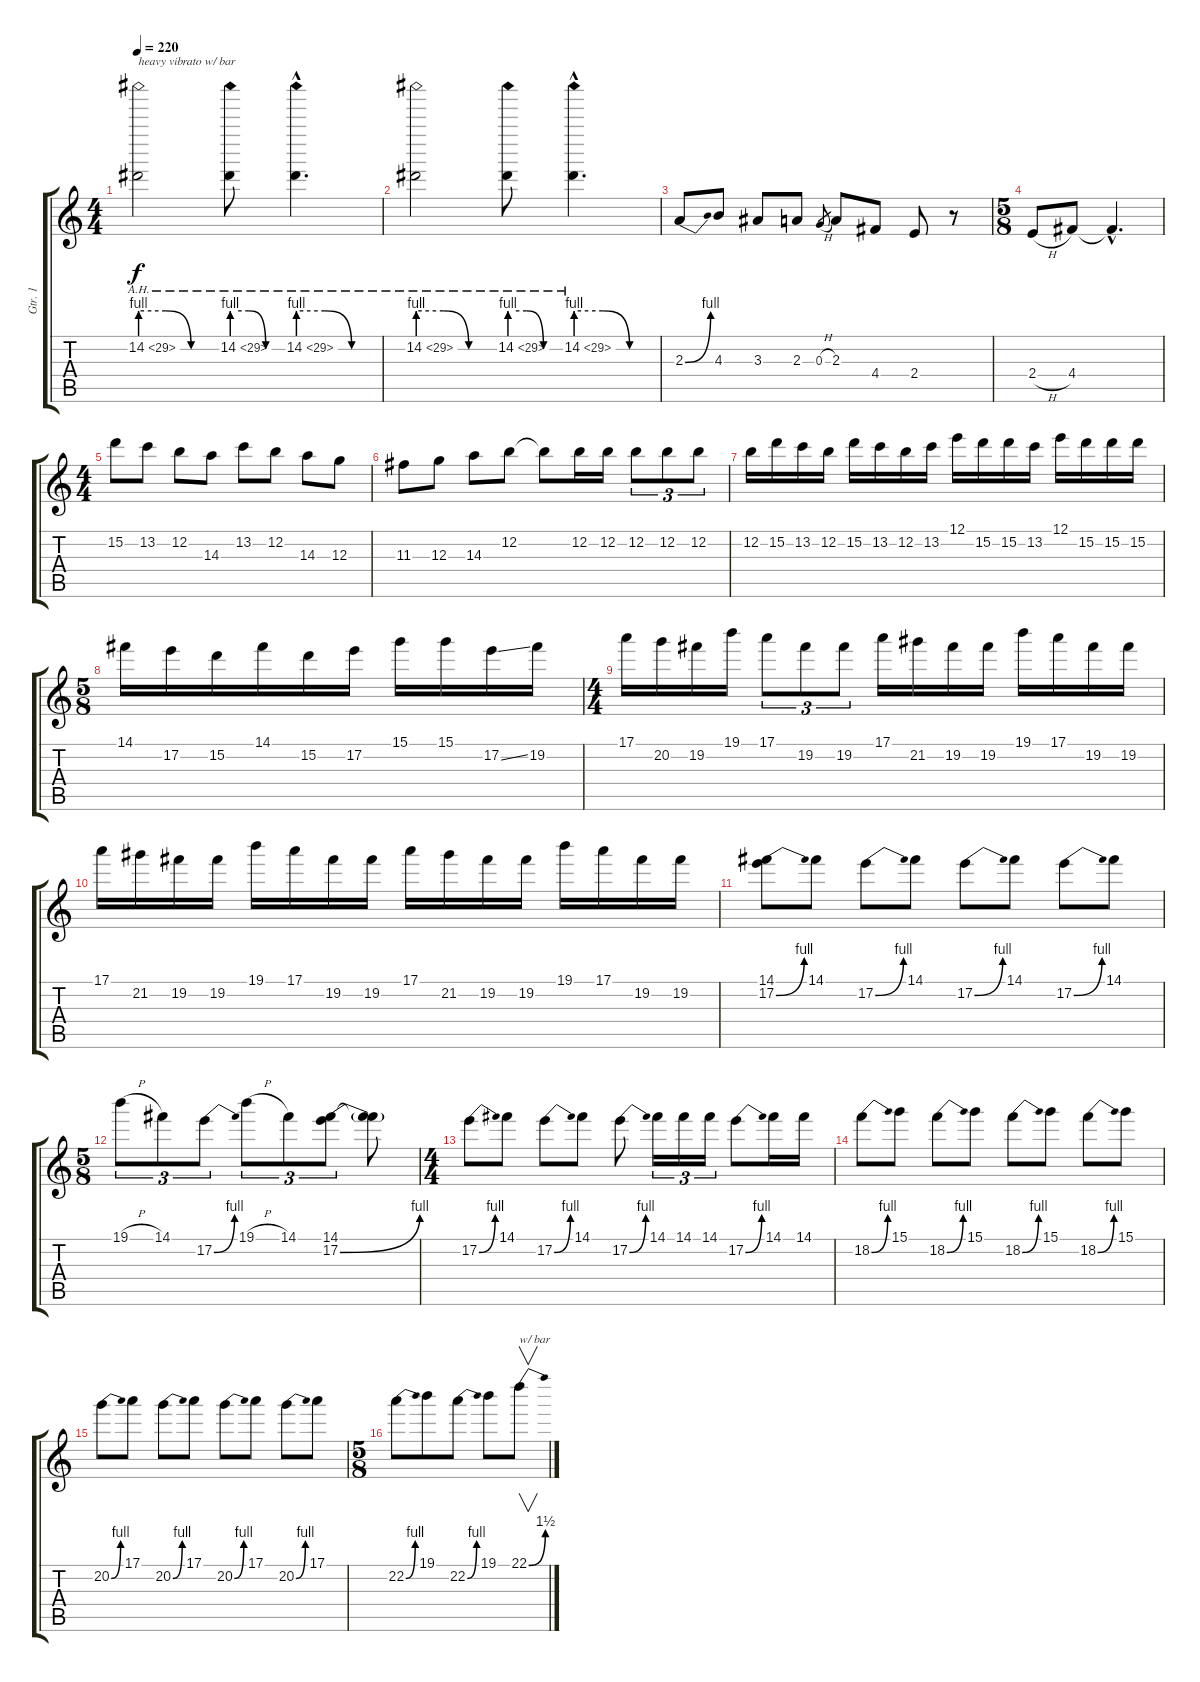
\track ("Gtr. 1" "Gtr. 1") {instrument distortionguitar}
\staff {score tabs}
\tuning (E4 B3 G3 D3 A2 E2) {hide}
\ts (4 4)
\tempo 220
\clef g2
\ks c
14.2{be (custom 0 4 20 4 40 0 60 0) ah 15}.2{txt "heavy vibrato w/ bar" dy f} 14.2{be (custom 0 4 20 4 40 0 60 0) ah 15}.8 14.2{be (custom 0 4 20 4 40 0 60 0) ah 15 hac}.4{d} |
14.2{be (custom 0 4 20 4 40 0 60 0) ah 15}.2 14.2{be (custom 0 4 20 4 40 0 60 0) ah 15}.8 14.2{be (custom 0 4 20 4 40 0 60 0) ah 15 hac}.4{d} |
2.3{be (bend 0 0 60 4)}.8 4.3.8 3.3.8 2.3.8 0.3{h}.8{gr} 2.3.8 4.4.8 2.4.8 r.8 |
\ts (5 8)
2.4{h}.8 4.4.8 4.4{hac t}.4{d} |
\ts (4 4)
15.2.8 13.2.8 12.2.8 14.3.8 13.2.8 12.2.8 14.3.8 12.3.8 |
11.3.8 12.3.8 14.3.8 12.2.8 12.2{t}.8 12.2.16 12.2.16 12.2.8{tu (3 2)} 12.2.8{tu (3 2)} 12.2.8{tu (3 2)} |
12.2.16 15.2.16 13.2.16 12.2.16 15.2.16 13.2.16 12.2.16 13.2.16 12.1.16 15.2.16 15.2.16 13.2.16 12.1.16 15.2.16 15.2.16 15.2.16 |
\ts (5 8)
14.1.16 17.2.16 15.2.16 14.1.16 15.2.16 17.2.16 15.1.16 15.1.16 17.2{ss}.16 19.2.16 |
\ts (4 4)
17.1.16 20.2.16 19.2.16 19.1.16 17.1.8{tu (3 2)} 19.2.8{tu (3 2)} 19.2.8{tu (3 2)} 17.1.16 21.2.16 19.2.16 19.2.16 19.1.16 17.1.16 19.2.16 19.2.16 |
17.1.16 21.2.16 19.2.16 19.2.16 19.1.16 17.1.16 19.2.16 19.2.16 17.1.16 21.2.16 19.2.16 19.2.16 19.1.16 17.1.16 19.2.16 19.2.16 |
(14.1 17.2{be (bend 0 0 60 4)}).8 14.1.8 17.2{be (bend 0 0 60 4)}.8 14.1.8 17.2{be (bend 0 0 60 4)}.8 14.1.8 17.2{be (bend 0 0 60 4)}.8 14.1.8 |
\ts (5 8)
19.1{h}.8{tu (3 2)} 14.1.8{tu (3 2)} 17.2{be (bend 0 0 60 4)}.8{tu (3 2)} 19.1{h}.8{tu (3 2)} 14.1.8{tu (3 2)} (14.1 17.2{be (bend 0 0 60 4)}).8{tu (3 2)} (14.1{t} 17.2{t}).8 |
\ts (4 4)
17.2{be (bend 0 0 60 4)}.8 14.1.8 17.2{be (bend 0 0 60 4)}.8 14.1.8 17.2{be (bend 0 0 60 4)}.8 14.1.16{tu (3 2)} 14.1.16{tu (3 2)} 14.1.16{tu (3 2)} 17.2{be (bend 0 0 60 4)}.8 14.1.16 14.1.16 |
18.2{be (bend 0 0 60 4)}.8 15.1.8 18.2{be (bend 0 0 60 4)}.8 15.1.8 18.2{be (bend 0 0 60 4)}.8 15.1.8 18.2{be (bend 0 0 60 4)}.8 15.1.8 |
20.2{be (bend 0 0 60 4)}.8 17.1.8 20.2{be (bend 0 0 60 4)}.8 17.1.8 20.2{be (bend 0 0 60 4)}.8 17.1.8 20.2{be (bend 0 0 60 4)}.8 17.1.8 |
\ts (5 8)
22.2{be (bend 0 0 60 4)}.8 19.1.8 22.2{be (bend 0 0 60 4)}.8 19.1.8 22.1{be (bend 0 0 60 6)}.8{v txt "w/ bar"}
